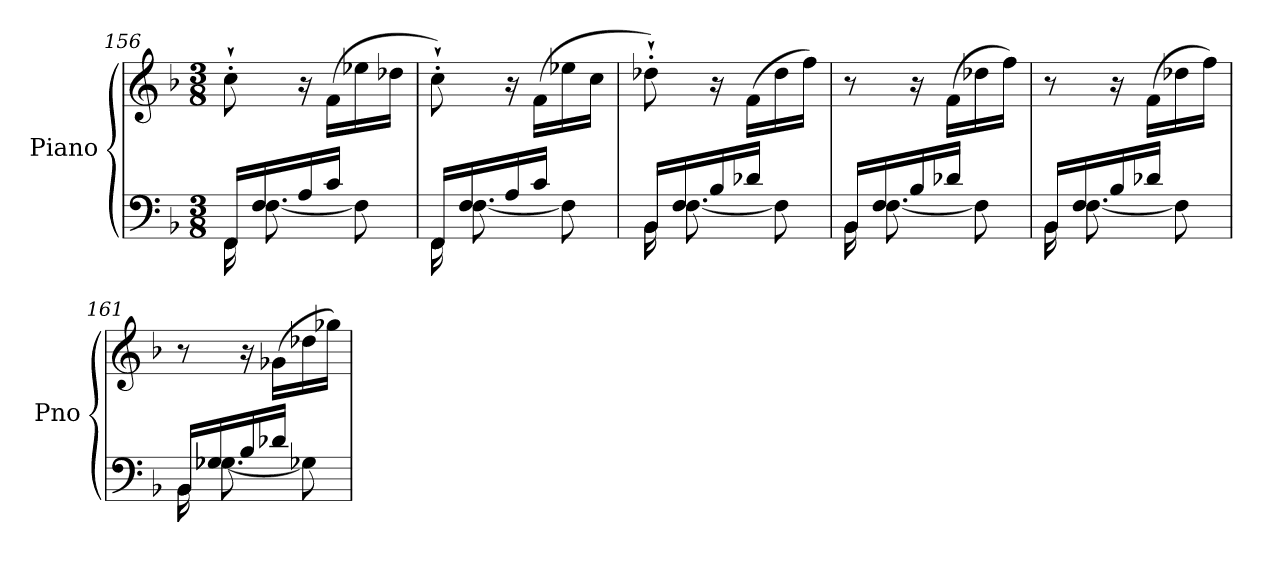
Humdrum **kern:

**kern	**kern	**dynam
*part1	*part1	*part1
*staff2	*staff1	*staff1/2
*I"Piano	*	*
*I'Pno	*	*
*clefF4	*clefG2	*
*k[b-]	*k[b-]	*
*M3/8	*M3/8	*
=156	=156	=156
*^	*	*
16FF/LL	16FF\	8cc'`\	.
16F/	[8.F\	.	.
16A/	.	16r	.
16c/JJ	.	(>16f\LL	.
8ryy	8F\]	16ee-X\	.
.	.	16dd-X\JJ	.
=157	=157	=157	=157
16FF/LL	16FF\	8cc'`\)	.
16F/	[8.F\	.	.
16A/	.	16r	.
16c/JJ	.	(>16f\LL	.
8ryy	8F\]	16ee-X\	.
.	.	16cc\JJ	.
=158	=158	=158	=158
16BB-/LL	16BB-\	8dd-X'`\)	.
16F/	[8.F\	.	.
16B-/	.	16r	.
16d-X/JJ	.	(>16f\LL	.
8ryy	8F\]	16dd-\	.
.	.	16ff\JJ)	.
!!LO:LB:g=z
=159	=159	=159	=159
!	!	!	!LO:DY:b
16BB-/LL	16BB-\	8r	other-dynamics
16F/	[8.F\	.	.
16B-/	.	16r	.
16d-X/JJ	.	(>16f\LL	.
8ryy	8F\]	16dd-X\	.
.	.	16ff\JJ)	.
!!LO:LB:g=z
=160	=160	=160	=160
16BB-/LL	16BB-\	8r	.
16F/	[8.F\	.	.
16B-/	.	16r	.
16d-X/JJ	.	(>16f\LL	.
8ryy	8F\]	16dd-X\	.
.	.	16ff\JJ)	.
=161	=161	=161	=161
16BB-/LL	16BB-\	8r	.
16G-X/	[8.G-X\	.	.
16B-/	.	16r	.
16d-X/JJ	.	(>16g-X\LL	.
8ryy	8G-X\]	16dd-X\	.
.	.	16gg-X\JJ)	.
*v	*v	*	*
=	=	=
*-	*-	*-
